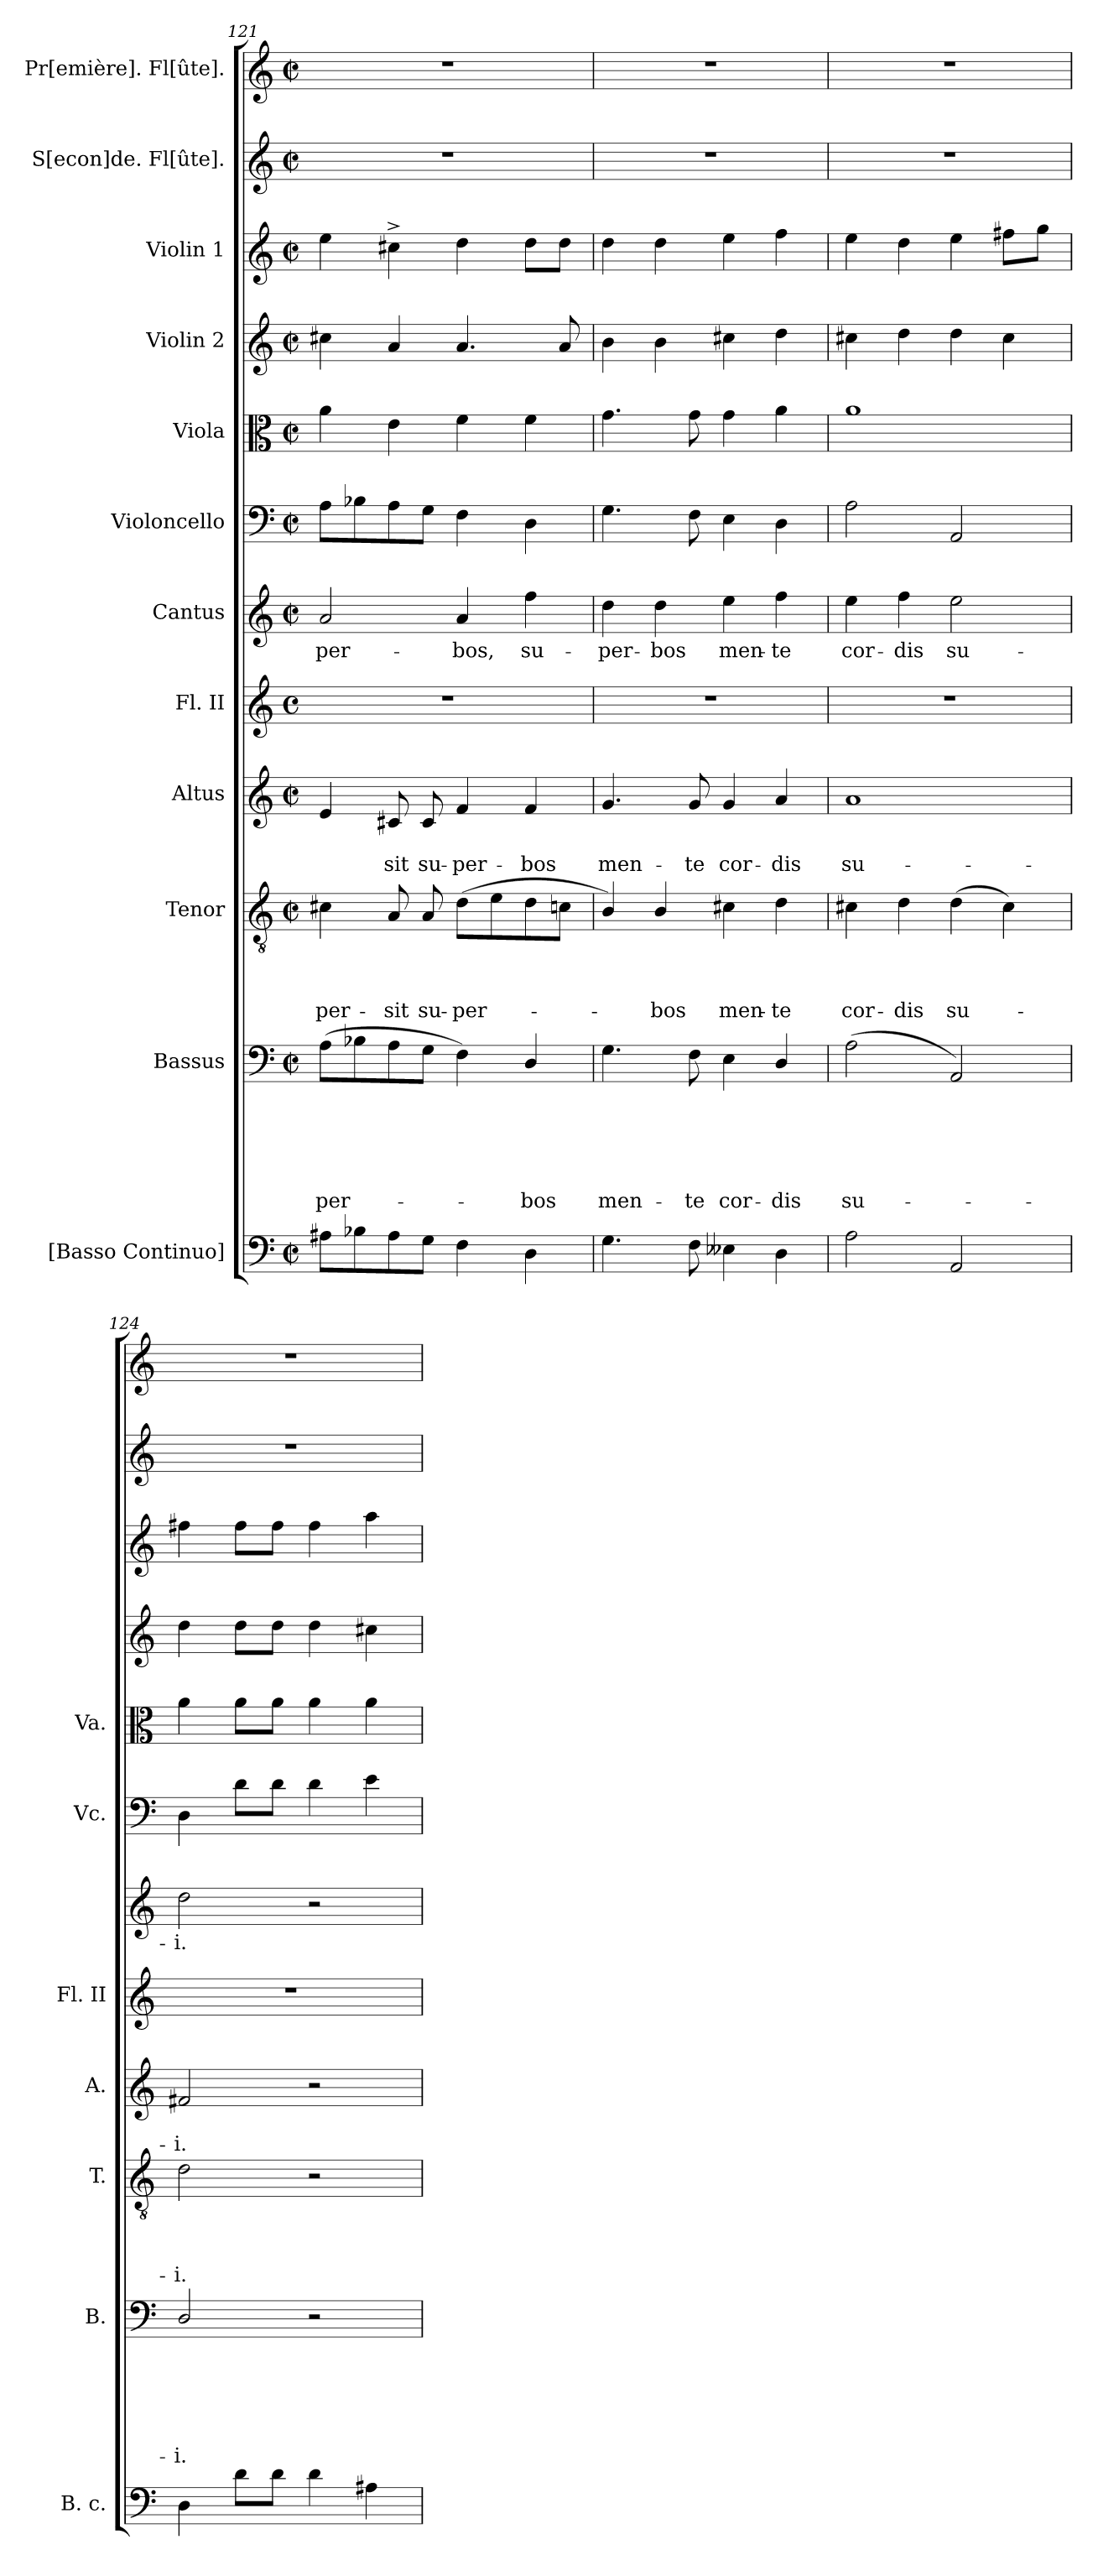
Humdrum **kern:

**kern	**kern	**text	**text	**text	**text	**text	**text	**kern	**text	**text	**text	**text	**kern	**text	**text	**kern	**kern	**text	**kern	**kern	**kern	**kern	**kern	**kern
*part12	*part11	*part11	*part11	*part11	*part11	*part11	*part11	*part10	*part10	*part10	*part10	*part10	*part9	*part9	*part9	*part8	*part7	*part7	*part6	*part5	*part4	*part3	*part2	*part1
*staff12	*staff11	*staff11	*staff11	*staff11	*staff11	*staff11	*staff11	*staff10	*staff10	*staff10	*staff10	*staff10	*staff9	*staff9	*staff9	*staff8	*staff7	*staff7	*staff6	*staff5	*staff4	*staff3	*staff2	*staff1
*I"[Basso Continuo]	*I"Bassus	*	*	*	*	*	*	*I"Tenor	*	*	*	*	*I"Altus	*	*	*I"Fl. II	*I"Cantus	*	*I"Violoncello	*I"Viola	*I"Violin 2	*I"Violin 1	*I"S[econ]de. Fl[ûte].	*I"Pr[emière]. Fl[ûte].
*I'B. c.	*I'B.	*	*	*	*	*	*	*I'T.	*	*	*	*	*I'A.	*	*	*I'Fl. II	*	*	*I'Vc.	*I'Va.	*	*	*	*
*clefF4	*clefF4	*	*	*	*	*	*	*clefGv2	*	*	*	*	*clefG2	*	*	*clefG2	*clefG2	*	*clefF4	*clefC3	*clefG2	*clefG2	*clefG2	*clefG2
*k[]	*k[]	*	*	*	*	*	*	*k[]	*	*	*	*	*k[]	*	*	*k[]	*k[]	*	*k[]	*k[]	*k[]	*k[]	*k[]	*k[]
*C:	*C:	*	*	*	*	*	*	*C:	*	*	*	*	*C:	*	*	*C:	*C:	*	*C:	*C:	*C:	*C:	*C:	*C:
*M2/2	*M2/2	*	*	*	*	*	*	*M2/2	*	*	*	*	*M2/2	*	*	*M4/4	*M2/2	*	*M2/2	*M2/2	*M2/2	*M2/2	*M2/2	*M2/2
*met(c|)	*met(c|)	*	*	*	*	*	*	*met(c|)	*	*	*	*	*met(c|)	*	*	*met(c)	*met(c|)	*	*met(c|)	*met(c|)	*met(c|)	*met(c|)	*met(c|)	*met(c|)
=121	=121	=121	=121	=121	=121	=121	=121	=121	=121	=121	=121	=121	=121	=121	=121	=121	=121	=121	=121	=121	=121	=121	=121	=121
!	!	!	!	!	!	!	!LO:LY:b	!	!	!	!	!LO:LY:b	!	!	!	!	!	!LO:LY:b	!	!	!	!	!	!
8A#\L	(>8A\L	.	.	.	.	.	-per-	4c#X\	.	.	.	-per-	4e/	.	.	1r	2a/	-per-	8A\L	4a\	4cc#X\	4ee\	1r	1r
8B-X\	8B-X\	.	.	.	.	.	.	.	.	.	.	.	.	.	.	.	.	.	8B-X\	.	.	.	.	.
!	!	!	!	!	!	!	!	!	!	!	!	!LO:LY:b	!	!	!LO:LY:b	!	!	!	!	!	!	!	!	!
8A#\	8A\	.	.	.	.	.	.	8A/	.	.	.	-sit	8c#X/	.	-sit	.	.	.	8A\	4e\	4a/	4cc#X^>\	.	.
!	!	!	!	!	!	!	!	!	!	!	!	!LO:LY:b	!	!	!LO:LY:b	!	!	!	!	!	!	!	!	!
8G\J	8G\J	.	.	.	.	.	.	8A/	.	.	.	su-	8c#/	.	su-	.	.	.	8G\J	.	.	.	.	.
!	!	!	!	!	!	!	!	!	!	!	!	!LO:LY:b	!	!	!LO:LY:b	!	!	!LO:LY:b	!	!	!	!	!	!
4F\	4F\)	.	.	.	.	.	.	(>8d\L	.	.	.	-per-	4f/	.	-per-	.	4a/	-bos,	4F\	4f\	4.a/	4dd\	.	.
.	.	.	.	.	.	.	.	8e\	.	.	.	.	.	.	.	.	.	.	.	.	.	.	.	.
!	!	!	!	!	!	!	!LO:LY:b	!	!	!	!	!	!	!	!LO:LY:b	!	!	!LO:LY:b	!	!	!	!	!	!
4D\	4D/	.	.	.	.	.	-bos	8d\	.	.	.	.	4f/	.	-bos	.	4ff\	su-	4D\	4f\	.	8dd\L	.	.
.	.	.	.	.	.	.	.	8cn\J	.	.	.	.	.	.	.	.	.	.	.	.	8a/	8dd\J	.	.
=122	=122	=122	=122	=122	=122	=122	=122	=122	=122	=122	=122	=122	=122	=122	=122	=122	=122	=122	=122	=122	=122	=122	=122	=122
!	!	!	!	!	!	!	!LO:LY:b	!	!	!	!	!	!	!	!LO:LY:b	!	!	!LO:LY:b	!	!	!	!	!	!
4.G\	4.G\	.	.	.	.	.	men-	4B/)	.	.	.	.	4.g/	.	men-	1r	4dd\	-per-	4.G\	4.g\	4b\	4dd\	1r	1r
!	!	!	!	!	!	!	!	!	!	!	!	!LO:LY:b	!	!	!	!	!	!LO:LY:b:rj	!	!	!	!	!	!
.	.	.	.	.	.	.	.	4B/	.	.	.	-bos	.	.	.	.	4dd\	-bos	.	.	4b\	4dd\	.	.
!	!	!	!	!	!	!	!LO:LY:b	!	!	!	!	!	!	!	!LO:LY:b	!	!	!	!	!	!	!	!	!
8F\	8F\	.	.	.	.	.	-te	.	.	.	.	.	8g/	.	-te	.	.	.	8F\	8g\	.	.	.	.
!	!	!	!	!	!	!	!LO:LY:b	!	!	!	!	!LO:LY:b	!	!	!LO:LY:b	!	!	!LO:LY:b	!	!	!	!	!	!
4E--i\	4E\	.	.	.	.	.	cor-	4c#X\	.	.	.	men-	4g/	.	cor-	.	4ee\	men-	4E\	4g\	4cc#X\	4ee\	.	.
!	!	!	!	!	!	!	!LO:LY:b:rj	!	!	!	!	!LO:LY:b:rj	!	!	!LO:LY:b:rj	!	!	!LO:LY:b:rj	!	!	!	!	!	!
4D\	4D/	.	.	.	.	.	-dis	4d\	.	.	.	-te	4a/	.	-dis	.	4ff\	-te	4D\	4a\	4dd\	4ff\	.	.
=123	=123	=123	=123	=123	=123	=123	=123	=123	=123	=123	=123	=123	=123	=123	=123	=123	=123	=123	=123	=123	=123	=123	=123	=123
!	!	!	!	!	!	!	!LO:LY:b	!	!	!	!	!LO:LY:b	!	!	!LO:LY:b	!	!	!LO:LY:b	!	!	!	!	!	!
2A\	(>2A\	.	.	.	.	.	su-	4c#X\	.	.	.	cor-	1a	.	su-	1r	4ee\	cor-	2A\	1a	4cc#X\	4ee\	1r	1r
!	!	!	!	!	!	!	!	!	!	!	!	!LO:LY:b:rj	!	!	!	!	!	!LO:LY:b:rj	!	!	!	!	!	!
.	.	.	.	.	.	.	.	4d\	.	.	.	-dis	.	.	.	.	4ff\	-dis	.	.	4dd\	4dd\	.	.
!	!	!	!	!	!	!	!	!	!	!	!	!LO:LY:b	!	!	!	!	!	!LO:LY:b	!	!	!	!	!	!
2AA/	2AA/)	.	.	.	.	.	.	(>4d\	.	.	.	su-	.	.	.	.	2ee\	su-	2AA/	.	4dd\	4ee\	.	.
.	.	.	.	.	.	.	.	4c#\)	.	.	.	.	.	.	.	.	.	.	.	.	4cc#\	8ff#X\L	.	.
.	.	.	.	.	.	.	.	.	.	.	.	.	.	.	.	.	.	.	.	.	.	8gg\J	.	.
=124	=124	=124	=124	=124	=124	=124	=124	=124	=124	=124	=124	=124	=124	=124	=124	=124	=124	=124	=124	=124	=124	=124	=124	=124
!	!	!	!	!	!	!	!LO:LY:b	!	!	!	!	!LO:LY:b	!	!	!LO:LY:b	!	!	!LO:LY:b	!	!	!	!	!	!
4D\	2D/	.	.	.	.	.	-i.	2d\	.	.	.	-i.	2f#X/	.	-i.	1r	2dd\	-i.	4D\	4a\	4dd\	4ff#X\	1r	1r
8d\L	.	.	.	.	.	.	.	.	.	.	.	.	.	.	.	.	.	.	8d\L	8a\L	8dd\L	8ff#\L	.	.
8d\J	.	.	.	.	.	.	.	.	.	.	.	.	.	.	.	.	.	.	8d\J	8a\J	8dd\J	8ff#\J	.	.
4d\	2r	.	.	.	.	.	.	2r	.	.	.	.	2r	.	.	.	2r	.	4d\	4a\	4dd\	4ff#\	.	.
4A#\	.	.	.	.	.	.	.	.	.	.	.	.	.	.	.	.	.	.	4e\	4a\	4cc#X\	4aa\	.	.
=	=	=	=	=	=	=	=	=	=	=	=	=	=	=	=	=	=	=	=	=	=	=	=	=
*-	*-	*-	*-	*-	*-	*-	*-	*-	*-	*-	*-	*-	*-	*-	*-	*-	*-	*-	*-	*-	*-	*-	*-	*-
